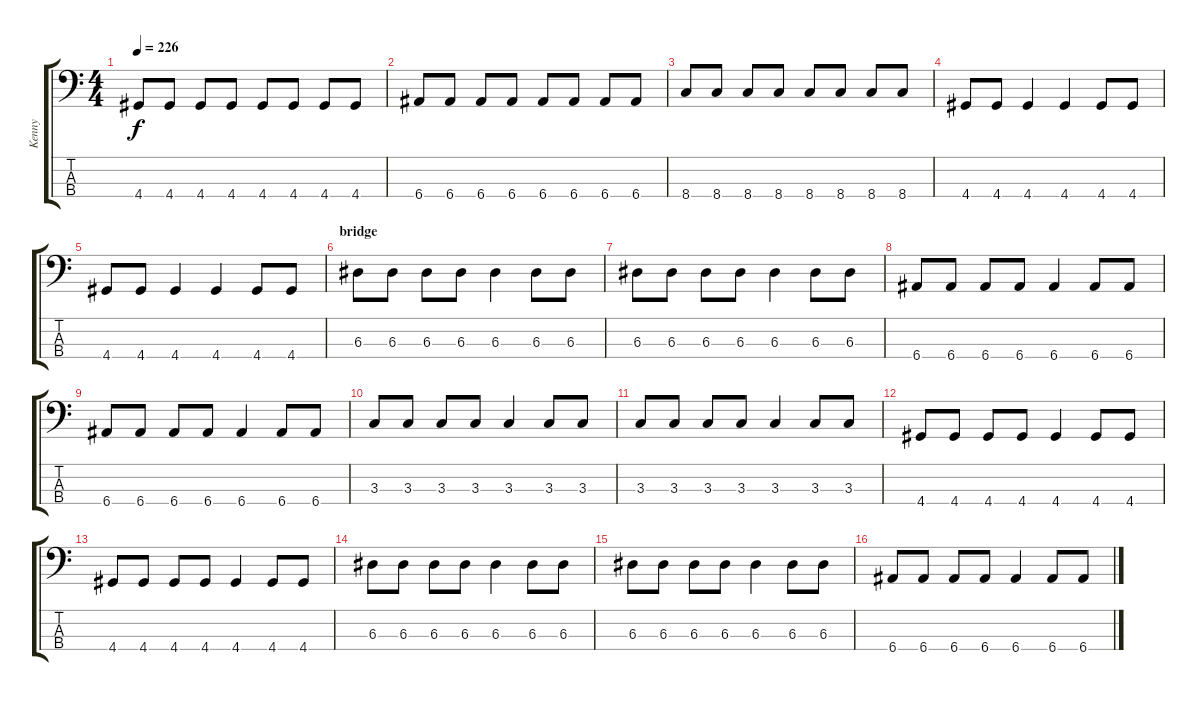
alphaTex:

\track ("Kenny" "Kenny") {instrument electricbasspick}
\staff {score tabs}
\tuning (G2 D2 A1 E1) {hide}
\ts (4 4)
\tempo 226
\clef f4
\ks c
4.4.8{dy f} 4.4.8 4.4.8 4.4.8 4.4.8 4.4.8 4.4.8 4.4.8 |
6.4.8 6.4.8 6.4.8 6.4.8 6.4.8 6.4.8 6.4.8 6.4.8 |
8.4.8 8.4.8 8.4.8 8.4.8 8.4.8 8.4.8 8.4.8 8.4.8 |
4.4.8 4.4.8 4.4.4 4.4.4 4.4.8 4.4.8 |
4.4.8 4.4.8 4.4.4 4.4.4 4.4.8 4.4.8 |
\section ("" "bridge")
6.3.8 6.3.8 6.3.8 6.3.8 6.3.4 6.3.8 6.3.8 |
6.3.8 6.3.8 6.3.8 6.3.8 6.3.4 6.3.8 6.3.8 |
6.4.8 6.4.8 6.4.8 6.4.8 6.4.4 6.4.8 6.4.8 |
6.4.8 6.4.8 6.4.8 6.4.8 6.4.4 6.4.8 6.4.8 |
3.3.8 3.3.8 3.3.8 3.3.8 3.3.4 3.3.8 3.3.8 |
3.3.8 3.3.8 3.3.8 3.3.8 3.3.4 3.3.8 3.3.8 |
4.4.8 4.4.8 4.4.8 4.4.8 4.4.4 4.4.8 4.4.8 |
4.4.8 4.4.8 4.4.8 4.4.8 4.4.4 4.4.8 4.4.8 |
6.3.8 6.3.8 6.3.8 6.3.8 6.3.4 6.3.8 6.3.8 |
6.3.8 6.3.8 6.3.8 6.3.8 6.3.4 6.3.8 6.3.8 |
6.4.8 6.4.8 6.4.8 6.4.8 6.4.4 6.4.8 6.4.8
